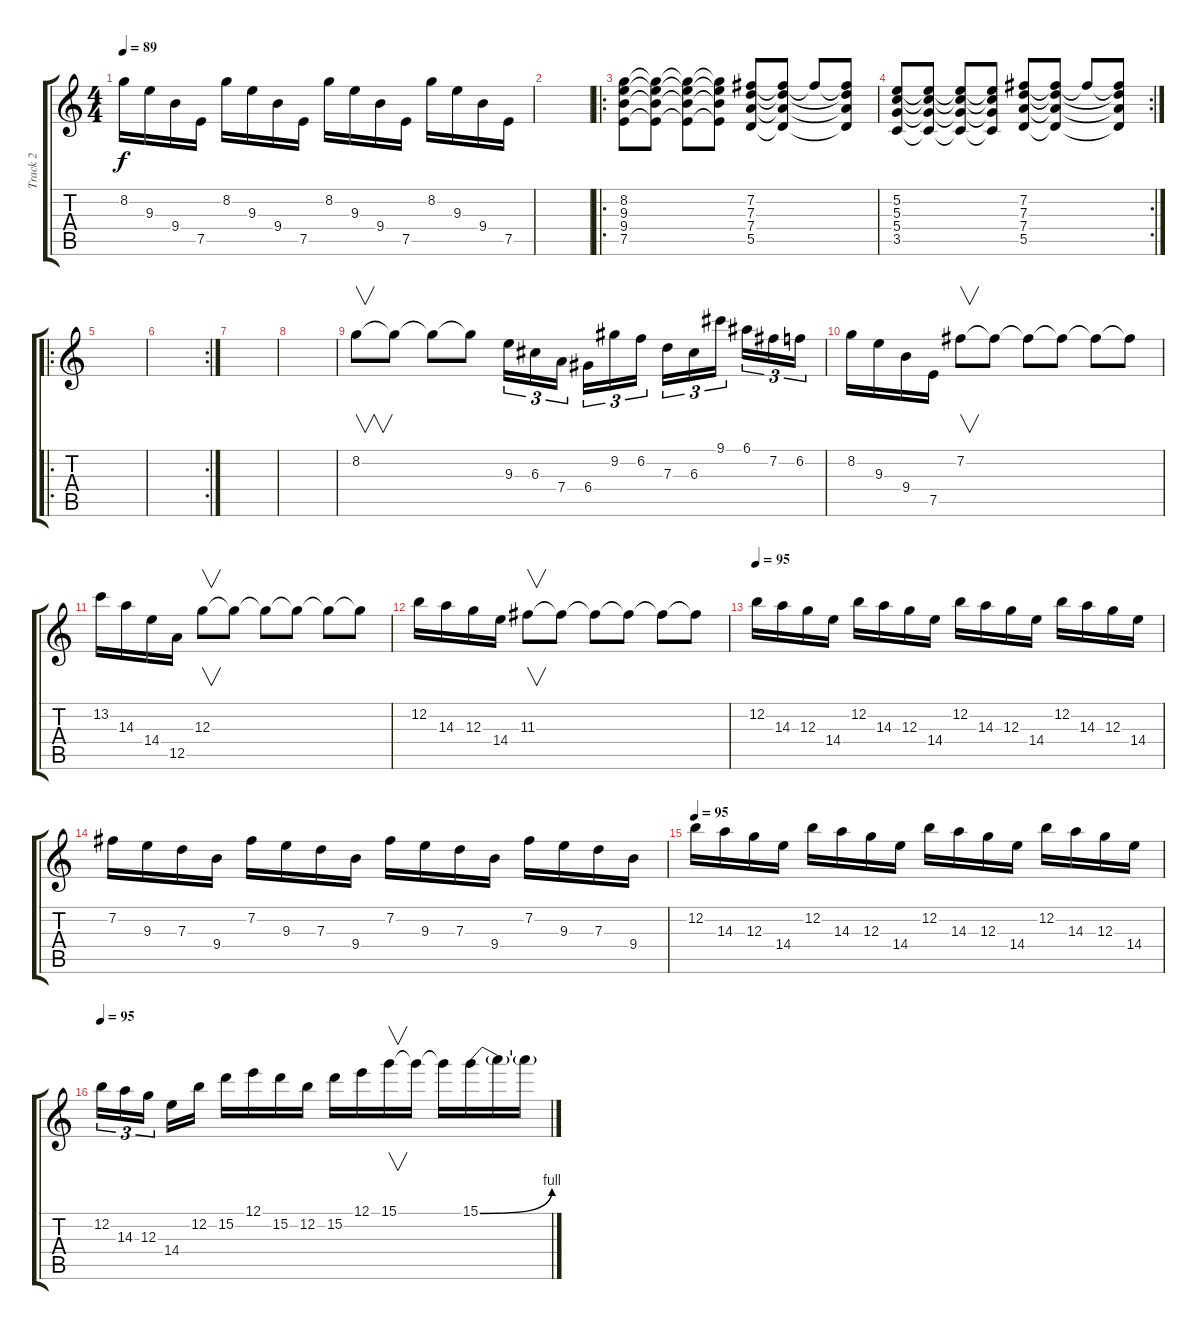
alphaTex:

\track ("Track 2" "Track 2") {instrument distortionguitar}
\staff {score tabs}
\tuning (E4 B3 G3 D3 A2 E2) {hide}
\ts (4 4)
\tempo 89
\clef g2
\ks c
8.2.16{dy f} 9.3.16 9.4.16 7.5.16 8.2.16 9.3.16 9.4.16 7.5.16 8.2.16 9.3.16 9.4.16 7.5.16 8.2.16 9.3.16 9.4.16 7.5.16 |
|
\ro
(8.2 9.3 9.4 7.5).8 (8.2{t} 9.3{t} 9.4{t} 7.5{t}).8 (8.2{t} 9.3{t} 9.4{t} 7.5{t}).8 (8.2{t} 9.3{t} 9.4{t} 7.5{t}).8 (7.2 7.3 7.4 5.5).8 (7.2{t} 7.3{t} 7.4{t} 5.5{t}).8 7.2{t}.8 (7.2{t} 7.3{t} 7.4{t} 5.5{t}).8 |
\rc 2
(5.2 5.3 5.4 3.5).8 (5.2{t} 5.3{t} 5.4{t} 3.5{t}).8 (5.2{t} 5.3{t} 5.4{t} 3.5{t}).8 (5.2{t} 5.3{t} 5.4{t} 3.5{t}).8 (7.2 7.3 7.4 5.5).8 (7.2{t} 7.3{t} 7.4{t} 5.5{t}).8 7.2{t}.8 (7.2{t} 7.3{t} 7.4{t} 5.5{t}).8 |
\ro
|
\rc 2
|
|
|
8.2.8{v volume 16 balance 8} 8.2{t}.8 8.2{t}.8 8.2{t}.8 9.3.16{tu (3 2)} 6.3.16{tu (3 2)} 7.4.16{tu (3 2)} 6.4.16{tu (3 2)} 9.2.16{tu (3 2)} 6.2.16{tu (3 2)} 7.3.16{tu (3 2)} 6.3.16{tu (3 2)} 9.1.16{tu (3 2)} 6.1.16{tu (3 2)} 7.2.16{tu (3 2)} 6.2.16{tu (3 2)} |
8.2.16 9.3.16 9.4.16 7.5.16 7.2.8{v} 7.2{t}.8 7.2{t}.8 7.2{t}.8 7.2{t}.8 7.2{t}.8 |
13.2.16 14.3.16 14.4.16 12.5.16 12.3.8{v} 12.3{t}.8 12.3{t}.8 12.3{t}.8 12.3{t}.8 12.3{t}.8 |
12.2.16 14.3.16 12.3.16 14.4.16 11.3.8{v} 11.3{t}.8 11.3{t}.8 11.3{t}.8 11.3{t}.8 11.3{t}.8 |
\tempo 95
12.2.16{volume 16} 14.3.16 12.3.16 14.4.16 12.2.16 14.3.16 12.3.16 14.4.16 12.2.16 14.3.16 12.3.16 14.4.16 12.2.16 14.3.16 12.3.16 14.4.16 |
7.2.16 9.3.16 7.3.16 9.4.16 7.2.16 9.3.16 7.3.16 9.4.16 7.2.16 9.3.16 7.3.16 9.4.16 7.2.16 9.3.16 7.3.16 9.4.16 |
\tempo 95
12.2.16{volume 16} 14.3.16 12.3.16 14.4.16 12.2.16 14.3.16 12.3.16 14.4.16 12.2.16 14.3.16 12.3.16 14.4.16 12.2.16 14.3.16 12.3.16 14.4.16 |
\tempo 95
12.2.16{tu (3 2) volume 16} 14.3.16{tu (3 2)} 12.3.16{tu (3 2)} 14.4.16 12.2.16 15.2.16 12.1.16 15.2.16 12.2.16 15.2.16 12.1.16 15.1.16{v} 15.1{t}.16 15.1{t}.16 15.1{be (bend 0 0 60 4)}.16 15.1{t}.16 15.1{t}.16
